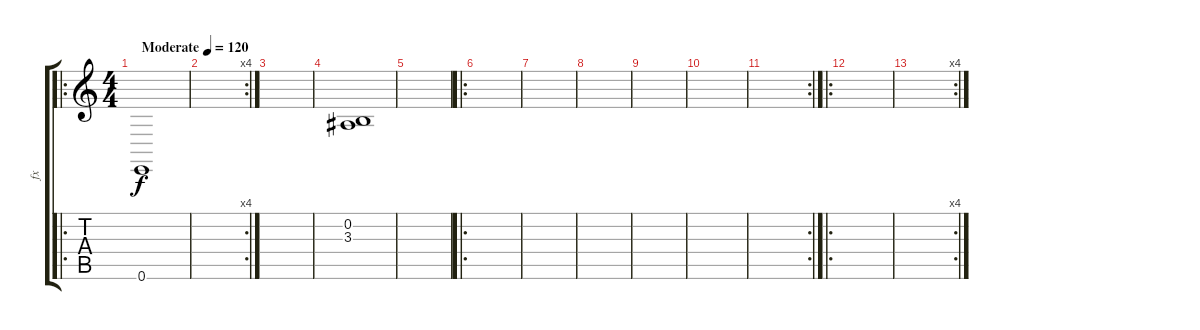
\track ("fx" "fx") {instrument reversecymbal}
\staff {score tabs}
\tuning (E4 B3 G3 D3 A2 E2) {hide}
\ro
\ts (4 4)
\tempo (120 "Moderate")
\clef g2
\ks c
0.6.1{dy f volume 8 instrument seashore} |
\rc 4
|
|
(0.2 3.3).1{instrument reversecymbal} |
|
\ro
|
|
|
|
|
\rc 2
|
\ro
|
\rc 4
